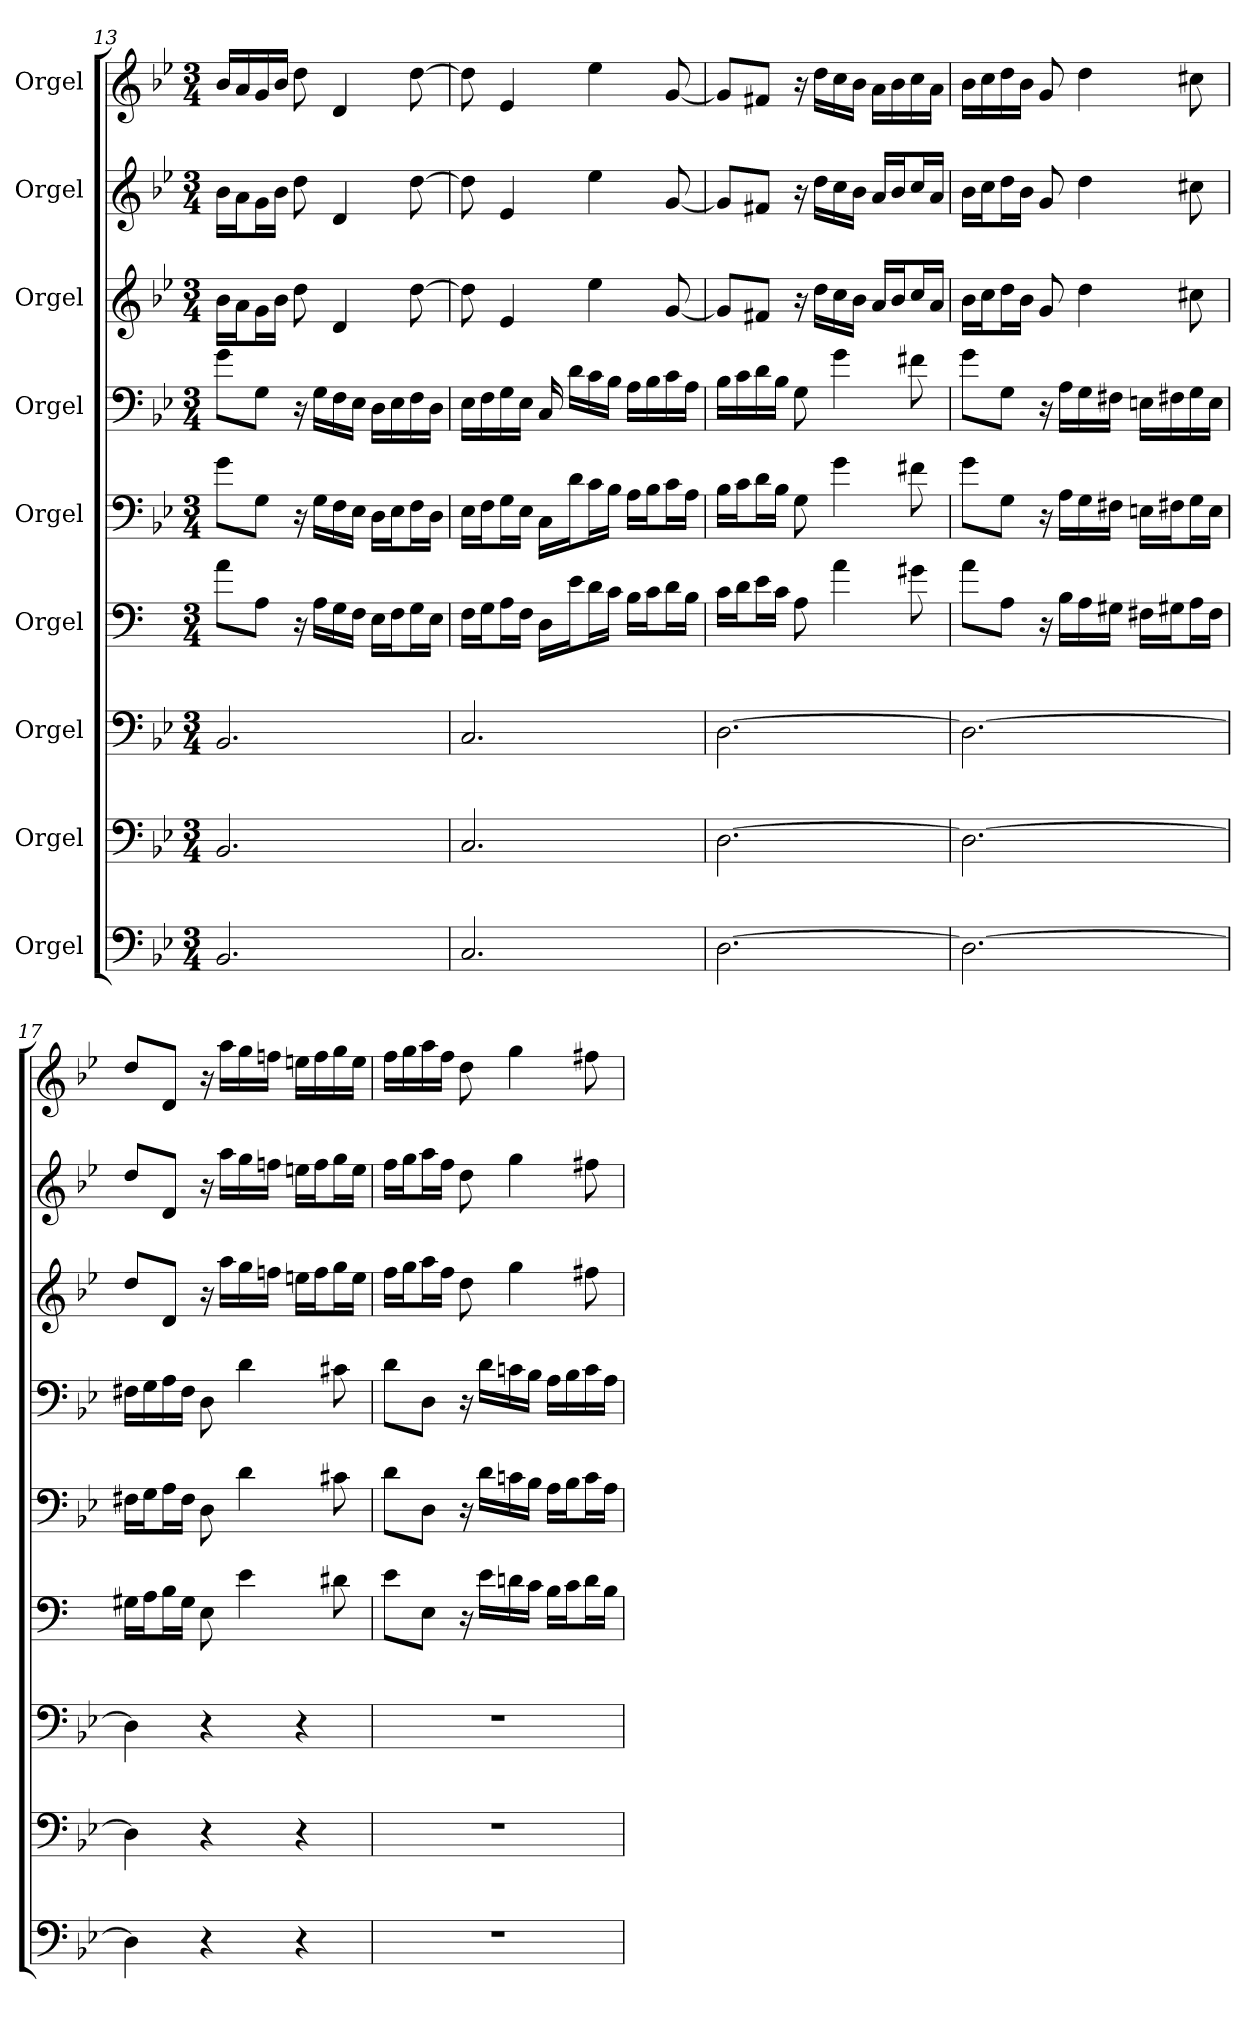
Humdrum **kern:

**kern	**kern	**kern	**kern	**kern	**kern	**kern	**kern	**kern
*part9	*part8	*part7	*part6	*part5	*part4	*part3	*part2	*part1
*staff9	*staff8	*staff7	*staff6	*staff5	*staff4	*staff3	*staff2	*staff1
*I"Orgel	*I"Orgel	*I"Orgel	*I"Orgel	*I"Orgel	*I"Orgel	*I"Orgel	*I"Orgel	*I"Orgel
*clefF4	*clefF4	*clefF4	*clefF4	*clefF4	*clefF4	*clefG2	*clefG2	*clefG2
*	*	*	*ITrd1c2	*	*	*	*	*
*k[b-e-]	*k[b-e-]	*k[b-e-]	*k[b-e-]	*k[b-e-]	*k[b-e-]	*k[b-e-]	*k[b-e-]	*k[b-e-]
*M3/4	*M3/4	*M3/4	*M3/4	*M3/4	*M3/4	*M3/4	*M3/4	*M3/4
=13	=13	=13	=13	=13	=13	=13	=13	=13
2.BB-/	2.BB-/	2.BB-/	8g\L	8g\L	8g\L	16b-\LL	16b-\LL	16b-/LL
.	.	.	.	.	.	16a\J	16a\J	16a/
.	.	.	8G\J	8G\J	8G\J	16g\L	16g\L	16g/
.	.	.	.	.	.	16b-\JJ	16b-\JJ	16b-/JJ
.	.	.	16r	16r	16r	8dd\	8dd\	8dd\
.	.	.	16G\LL	16G\LL	16G\LL	.	.	.
.	.	.	16F\	16F\	16F\	4d/	4d/	4d/
.	.	.	16E-\JJ	16E-\JJ	16E-\JJ	.	.	.
.	.	.	16D\LL	16D\LL	16D\LL	.	.	.
.	.	.	16E-\J	16E-\J	16E-\	.	.	.
.	.	.	16F\L	16F\L	16F\	[8dd\	[8dd\	[8dd\
.	.	.	16D\JJ	16D\JJ	16D\JJ	.	.	.
=14	=14	=14	=14	=14	=14	=14	=14	=14
2.C/	2.C/	2.C/	16E-\LL	16E-\LL	16E-\LL	8dd\]	8dd\]	8dd\]
.	.	.	16F\J	16F\J	16F\	.	.	.
.	.	.	16G\L	16G\L	16G\	4e-/	4e-/	4e-/
.	.	.	16E-\JJ	16E-\JJ	16E-\JJ	.	.	.
.	.	.	16C\LL	16C\LL	16C/	.	.	.
.	.	.	16d\J	16d\J	16d\LL	.	.	.
.	.	.	16c\L	16c\L	16c\	4ee-\	4ee-\	4ee-\
.	.	.	16B-\JJ	16B-\JJ	16B-\JJ	.	.	.
.	.	.	16A\LL	16A\LL	16A\LL	.	.	.
.	.	.	16B-\J	16B-\J	16B-\	.	.	.
.	.	.	16c\L	16c\L	16c\	[8g/	[8g/	[8g/
.	.	.	16A\JJ	16A\JJ	16A\JJ	.	.	.
!!LO:LB:g=z
=15	=15	=15	=15	=15	=15	=15	=15	=15
[2.D\	[2.D\	[2.D\	16B-\LL	16B-\LL	16B-\LL	8g/L]	8g/L]	8g/L]
.	.	.	16c\J	16c\J	16c\	.	.	.
.	.	.	16d\L	16d\L	16d\	8f#X/J	8f#X/J	8f#X/J
.	.	.	16B-\JJ	16B-\JJ	16B-\JJ	.	.	.
.	.	.	8G\	8G\	8G\	16r	16r	16r
.	.	.	.	.	.	16dd\LL	16dd\LL	16dd\LL
.	.	.	4g\	4g\	4g\	16cc\	16cc\	16cc\
.	.	.	.	.	.	16b-\JJ	16b-\JJ	16b-\JJ
.	.	.	.	.	.	16a/LL	16a/LL	16a\LL
.	.	.	.	.	.	16b-/J	16b-/J	16b-\
.	.	.	8f#X\	8f#X\	8f#X\	16cc/L	16cc/L	16cc\
.	.	.	.	.	.	16a/JJ	16a/JJ	16a\JJ
=16	=16	=16	=16	=16	=16	=16	=16	=16
2.D\_	2.D\_	2.D\_	8g\L	8g\L	8g\L	16b-\LL	16b-\LL	16b-\LL
.	.	.	.	.	.	16cc\J	16cc\J	16cc\
.	.	.	8G\J	8G\J	8G\J	16dd\L	16dd\L	16dd\
.	.	.	.	.	.	16b-\JJ	16b-\JJ	16b-\JJ
.	.	.	16r	16r	16r	8g/	8g/	8g/
.	.	.	16A\LL	16A\LL	16A\LL	.	.	.
.	.	.	16G\	16G\	16G\	4dd\	4dd\	4dd\
.	.	.	16F#i\JJ	16F#i\JJ	16F#i\JJ	.	.	.
.	.	.	16En\LL	16En\LL	16En\LL	.	.	.
.	.	.	16F#X\J	16F#X\J	16F#X\	.	.	.
.	.	.	16G\L	16G\L	16G\	8cc#X\	8cc#X\	8cc#X\
.	.	.	16E\JJ	16E\JJ	16E\JJ	.	.	.
=17	=17	=17	=17	=17	=17	=17	=17	=17
4D\]	4D\]	4D\]	16F#X\LL	16F#X\LL	16F#X\LL	8dd/L	8dd/L	8dd/L
.	.	.	16G\J	16G\J	16G\	.	.	.
.	.	.	16A\L	16A\L	16A\	8d/J	8d/J	8d/J
.	.	.	16F#\JJ	16F#\JJ	16F#\JJ	.	.	.
4r	4r	4r	8D\	8D\	8D\	16r	16r	16r
.	.	.	.	.	.	16aa\LL	16aa\LL	16aa\LL
.	.	.	4d\	4d\	4d\	16gg\	16gg\	16gg\
.	.	.	.	.	.	16ffn\JJ	16ffn\JJ	16ffn\JJ
4r	4r	4r	.	.	.	16een\LL	16een\LL	16een\LL
.	.	.	.	.	.	16ff\J	16ff\J	16ff\
.	.	.	8c#X\	8c#X\	8c#X\	16gg\L	16gg\L	16gg\
.	.	.	.	.	.	16ee\JJ	16ee\JJ	16ee\JJ
=18	=18	=18	=18	=18	=18	=18	=18	=18
2.r	2.r	2.r	8d\L	8d\L	8d\L	16ff\LL	16ff\LL	16ff\LL
.	.	.	.	.	.	16gg\J	16gg\J	16gg\
.	.	.	8D\J	8D\J	8D\J	16aa\L	16aa\L	16aa\
.	.	.	.	.	.	16ff\JJ	16ff\JJ	16ff\JJ
.	.	.	16r	16r	16r	8dd\	8dd\	8dd\
.	.	.	16d\LL	16d\LL	16d\LL	.	.	.
.	.	.	16cn\	16cn\	16cn\	4gg\	4gg\	4gg\
.	.	.	16B-\JJ	16B-\JJ	16B-\JJ	.	.	.
.	.	.	16A\LL	16A\LL	16A\LL	.	.	.
.	.	.	16B-\J	16B-\J	16B-\	.	.	.
.	.	.	16c\L	16c\L	16c\	8ff#X\	8ff#X\	8ff#X\
.	.	.	16A\JJ	16A\JJ	16A\JJ	.	.	.
=	=	=	=	=	=	=	=	=
*-	*-	*-	*-	*-	*-	*-	*-	*-
